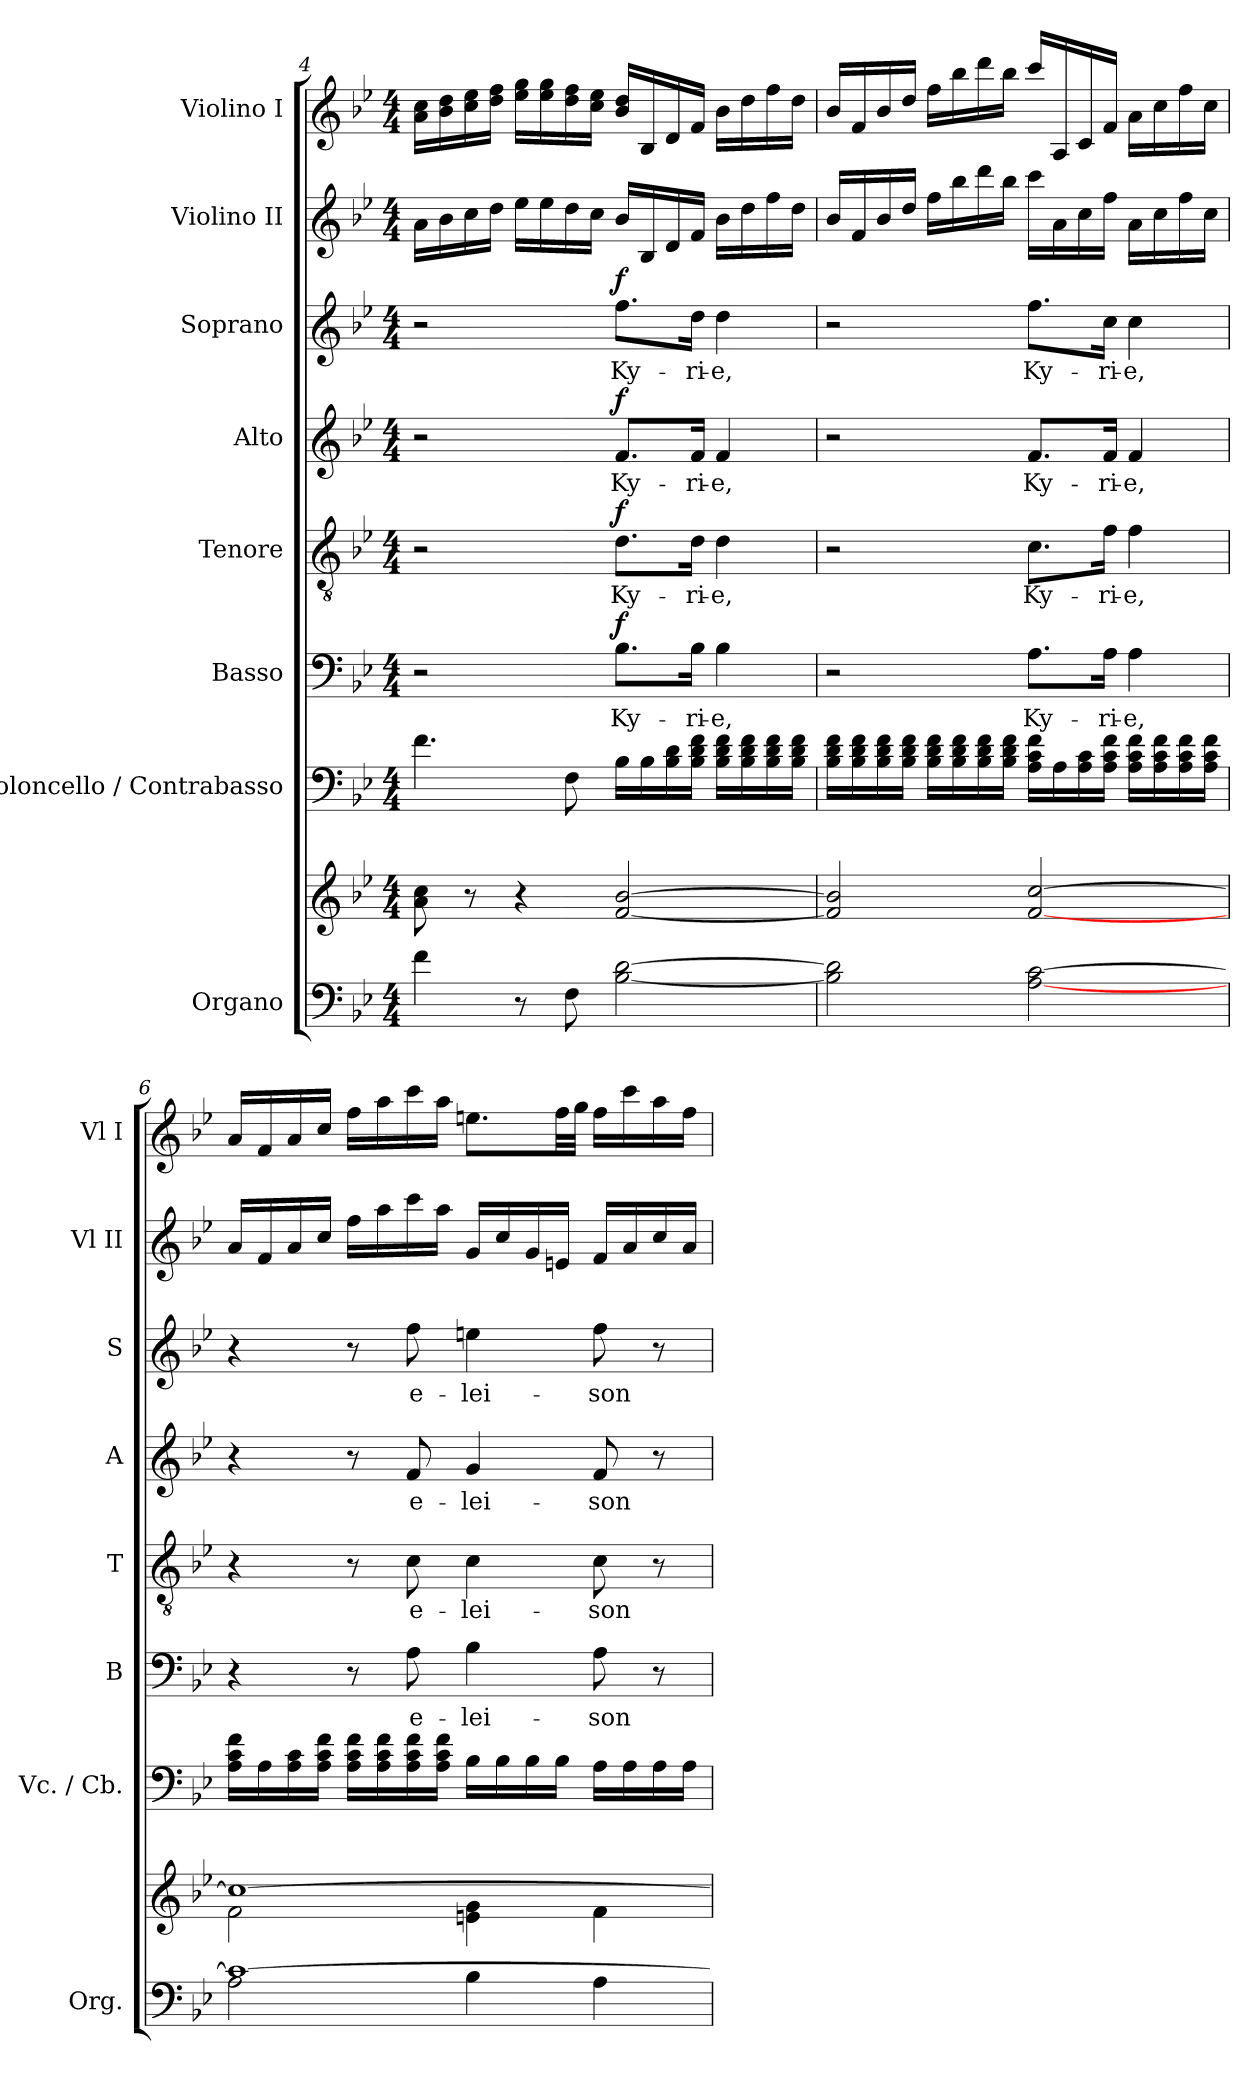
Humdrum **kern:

**kern	**kern	**kern	**kern	**text	**dynam	**kern	**text	**dynam	**kern	**text	**dynam	**kern	**text	**dynam	**kern	**kern
*part8	*part8	*part7	*part6	*part6	*part6	*part5	*part5	*part5	*part4	*part4	*part4	*part3	*part3	*part3	*part2	*part1
*staff9	*staff8	*staff7	*staff6	*staff6	*staff6	*staff5	*staff5	*staff5	*staff4	*staff4	*staff4	*staff3	*staff3	*staff3	*staff2	*staff1
*I"Organo	*	*I"Violoncello / Contrabasso	*I"Basso	*	*	*I"Tenore	*	*	*I"Alto	*	*	*I"Soprano	*	*	*I"Violino II	*I"Violino I
*I'Org.	*	*I'Vc. /  Cb.	*I'B	*	*	*I'T	*	*	*I'A	*	*	*I'S	*	*	*I'Vl  II	*I'Vl  I
!!LO:PB:g=z
*clefF4	*clefG2	*clefF4	*clefF4	*	*	*clefGv2	*	*	*clefG2	*	*	*clefG2	*	*	*clefG2	*clefG2
*k[b-e-]	*k[b-e-]	*k[b-e-]	*k[b-e-]	*	*	*k[b-e-]	*	*	*k[b-e-]	*	*	*k[b-e-]	*	*	*k[b-e-]	*k[b-e-]
*B-:	*B-:	*B-:	*B-:	*	*	*B-:	*	*	*B-:	*	*	*B-:	*	*	*B-:	*B-:
*M4/4	*M4/4	*M4/4	*M4/4	*	*	*M4/4	*	*	*M4/4	*	*	*M4/4	*	*	*M4/4	*M4/4
=4	=4	=4	=4	=4	=4	=4	=4	=4	=4	=4	=4	=4	=4	=4	=4	=4
4f\	8a\ 8cc\	4.f\	2r	.	.	2r	.	.	2r	.	.	2r	.	.	16a\LL	16a\ 16cc\LL
.	.	.	.	.	.	.	.	.	.	.	.	.	.	.	16b-\	16b-\ 16dd\
.	8r	.	.	.	.	.	.	.	.	.	.	.	.	.	16cc\	16cc\ 16ee-\
.	.	.	.	.	.	.	.	.	.	.	.	.	.	.	16dd\JJ	16dd\ 16ff\JJ
8r	4r	.	.	.	.	.	.	.	.	.	.	.	.	.	16ee-\LL	16ee-\ 16gg\LL
.	.	.	.	.	.	.	.	.	.	.	.	.	.	.	16ee-\	16ee-\ 16gg\
8F\	.	8F\	.	.	.	.	.	.	.	.	.	.	.	.	16dd\	16dd\ 16ff\
.	.	.	.	.	.	.	.	.	.	.	.	.	.	.	16cc\JJ	16cc\ 16ee-\JJ
!	!	!	!	!LO:LY:b	!LO:DY:a	!	!LO:LY:b	!LO:DY:a	!	!LO:LY:b	!LO:DY:a	!	!LO:LY:b	!LO:DY:a	!	!
[2B-\ [2d\	[2f/ [2b-/	16B-\LL	8.B-\L	Ky-	f	8.d\L	Ky-	f	8.f/L	Ky-	f	8.ff\L	Ky-	f	16b-/LL	16b-/ 16dd/LL
.	.	16B-\	.	.	.	.	.	.	.	.	.	.	.	.	16B-/	16B-/
.	.	16B-\ 16d\	.	.	.	.	.	.	.	.	.	.	.	.	16d/	16d/
!	!	!	!	!LO:LY:b	!	!	!LO:LY:b	!	!	!LO:LY:b	!	!	!LO:LY:b	!	!	!
.	.	16B-\ 16d\ 16f\JJ	16B-\Jk	-ri-	.	16d\Jk	-ri-	.	16f/Jk	-ri-	.	16dd\Jk	-ri-	.	16f/JJ	16f/JJ
!	!	!	!	!LO:LY:b	!	!	!LO:LY:b	!	!	!LO:LY:b	!	!	!LO:LY:b	!	!	!
.	.	16B-\ 16d\ 16f\LL	4B-\	-e,	.	4d\	-e,	.	4f/	-e,	.	4dd\	-e,	.	16b-\LL	16b-\LL
.	.	16B-\ 16d\ 16f\	.	.	.	.	.	.	.	.	.	.	.	.	16dd\	16dd\
.	.	16B-\ 16d\ 16f\	.	.	.	.	.	.	.	.	.	.	.	.	16ff\	16ff\
.	.	16B-\ 16d\ 16f\JJ	.	.	.	.	.	.	.	.	.	.	.	.	16dd\JJ	16dd\JJ
=5	=5	=5	=5	=5	=5	=5	=5	=5	=5	=5	=5	=5	=5	=5	=5	=5
2B-\] 2d\]	2f/] 2b-/]	16B-\ 16d\ 16f\LL	2r	.	.	2r	.	.	2r	.	.	2r	.	.	16b-/LL	16b-/LL
.	.	16B-\ 16d\ 16f\	.	.	.	.	.	.	.	.	.	.	.	.	16f/	16f/
.	.	16B-\ 16d\ 16f\	.	.	.	.	.	.	.	.	.	.	.	.	16b-/	16b-/
.	.	16B-\ 16d\ 16f\JJ	.	.	.	.	.	.	.	.	.	.	.	.	16dd/JJ	16dd/JJ
.	.	16B-\ 16d\ 16f\LL	.	.	.	.	.	.	.	.	.	.	.	.	16ff\LL	16ff\LL
.	.	16B-\ 16d\ 16f\	.	.	.	.	.	.	.	.	.	.	.	.	16bb-\	16bb-\
.	.	16B-\ 16d\ 16f\	.	.	.	.	.	.	.	.	.	.	.	.	16ddd\	16ddd\
.	.	16B-\ 16d\ 16f\JJ	.	.	.	.	.	.	.	.	.	.	.	.	16bb-\JJ	16bb-\JJ
!	!	!	!	!LO:LY:b	!	!	!LO:LY:b	!	!	!LO:LY:b	!	!	!LO:LY:b	!	!	!
[2A\ [2c\	[2f/ [2cc/	16A\ 16c\ 16f\LL	8.A\L	Ky-	.	8.c\L	Ky-	.	8.f/L	Ky-	.	8.ff\L	Ky-	.	16ccc\LL	16ccc/LL
.	.	16A\	.	.	.	.	.	.	.	.	.	.	.	.	16a\	16A/
.	.	16A\ 16c\	.	.	.	.	.	.	.	.	.	.	.	.	16cc\	16c/
!	!	!	!	!LO:LY:b	!	!	!LO:LY:b	!	!	!LO:LY:b	!	!	!LO:LY:b	!	!	!
.	.	16A\ 16c\ 16f\JJ	16A\Jk	-ri-	.	16f\Jk	-ri-	.	16f/Jk	-ri-	.	16cc\Jk	-ri-	.	16ff\JJ	16f/JJ
!	!	!	!	!LO:LY:b	!	!	!LO:LY:b	!	!	!LO:LY:b	!	!	!LO:LY:b	!	!	!
.	.	16A\ 16c\ 16f\LL	4A\	-e,	.	4f\	-e,	.	4f/	-e,	.	4cc\	-e,	.	16a\LL	16a\LL
.	.	16A\ 16c\ 16f\	.	.	.	.	.	.	.	.	.	.	.	.	16cc\	16cc\
.	.	16A\ 16c\ 16f\	.	.	.	.	.	.	.	.	.	.	.	.	16ff\	16ff\
.	.	16A\ 16c\ 16f\JJ	.	.	.	.	.	.	.	.	.	.	.	.	16cc\JJ	16cc\JJ
!!LO:PB:g=z
=6	=6	=6	=6	=6	=6	=6	=6	=6	=6	=6	=6	=6	=6	=6	=6	=6
*^	*^	*	*	*	*	*	*	*	*	*	*	*	*	*	*	*
1c_	2A\	1cc_	2f\	16A\ 16c\ 16f\LL	4r	.	.	4r	.	.	4r	.	.	4r	.	.	16a/LL	16a/LL
.	.	.	.	16A\	.	.	.	.	.	.	.	.	.	.	.	.	16f/	16f/
.	.	.	.	16A\ 16c\	.	.	.	.	.	.	.	.	.	.	.	.	16a/	16a/
.	.	.	.	16A\ 16c\ 16f\JJ	.	.	.	.	.	.	.	.	.	.	.	.	16cc/JJ	16cc/JJ
.	.	.	.	16A\ 16c\ 16f\LL	8r	.	.	8r	.	.	8r	.	.	8r	.	.	16ff\LL	16ff\LL
.	.	.	.	16A\ 16c\ 16f\	.	.	.	.	.	.	.	.	.	.	.	.	16aa\	16aa\
!	!	!	!	!	!	!LO:LY:b	!	!	!LO:LY:b	!	!	!LO:LY:b	!	!	!LO:LY:b	!	!	!
.	.	.	.	16A\ 16c\ 16f\	8A\	e-	.	8c\	e-	.	8f/	e-	.	8ff\	e-	.	16ccc\	16ccc\
.	.	.	.	16A\ 16c\ 16f\JJ	.	.	.	.	.	.	.	.	.	.	.	.	16aa\JJ	16aa\JJ
!	!	!	!	!	!	!LO:LY:b	!	!	!LO:LY:b	!	!	!LO:LY:b	!	!	!LO:LY:b	!	!	!
.	4B-\	.	4en\ 4g\	16B-\LL	4B-\	-lei-	.	4c\	-lei-	.	4g/	-lei-	.	4een\	-lei-	.	16g/LL	8.een\L
.	.	.	.	16B-\	.	.	.	.	.	.	.	.	.	.	.	.	16cc/	.
.	.	.	.	16B-\	.	.	.	.	.	.	.	.	.	.	.	.	16g/	.
.	.	.	.	16B-\JJ	.	.	.	.	.	.	.	.	.	.	.	.	16en/JJ	32ff\LL
.	.	.	.	.	.	.	.	.	.	.	.	.	.	.	.	.	.	32gg\JJJ
!	!	!	!	!	!	!LO:LY:b	!	!	!LO:LY:b	!	!	!LO:LY:b	!	!	!LO:LY:b	!	!	!
.	4A\	.	4f\	16A\LL	8A\	-son	.	8c\	-son	.	8f/	-son	.	8ff\	-son	.	16f/LL	16ff\LL
.	.	.	.	16A\	.	.	.	.	.	.	.	.	.	.	.	.	16a/	16ccc\
.	.	.	.	16A\	8r	.	.	8r	.	.	8r	.	.	8r	.	.	16cc/	16aa\
.	.	.	.	16A\JJ	.	.	.	.	.	.	.	.	.	.	.	.	16a/JJ	16ff\JJ
*v	*v	*	*	*	*	*	*	*	*	*	*	*	*	*	*	*	*	*
*	*v	*v	*	*	*	*	*	*	*	*	*	*	*	*	*	*	*
=	=	=	=	=	=	=	=	=	=	=	=	=	=	=	=	=
*-	*-	*-	*-	*-	*-	*-	*-	*-	*-	*-	*-	*-	*-	*-	*-	*-
